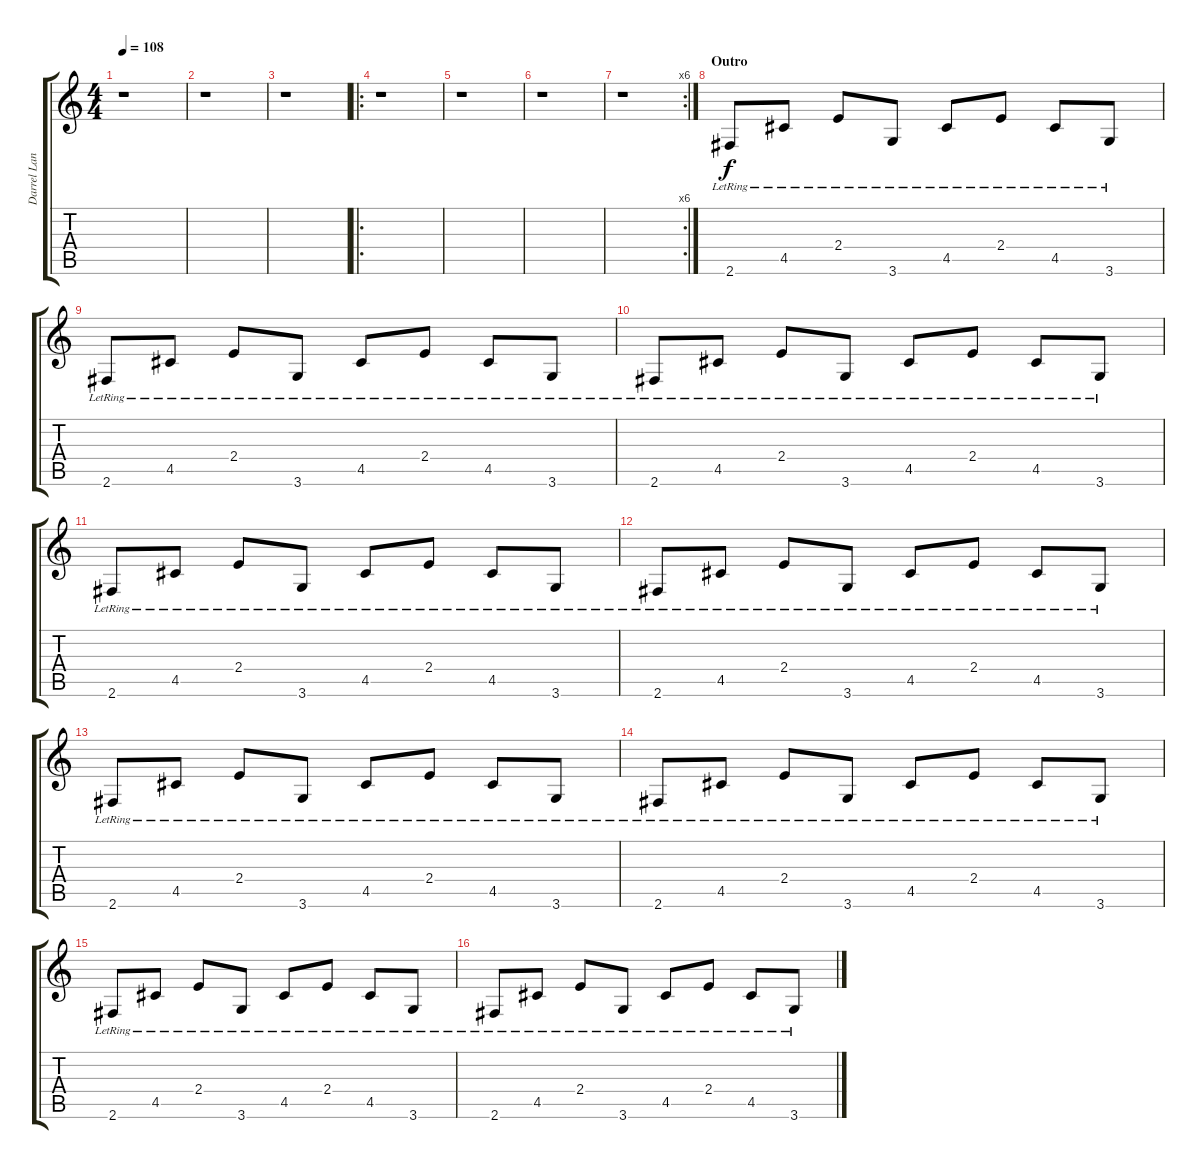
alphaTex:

\track ("Darrel Lance Abbot" "Darrel Lan") {instrument acousticguitarsteel}
\staff {score tabs}
\tuning (E4 B3 G3 D3 A2 E2) {hide}
\ts (4 4)
\tempo 108
\clef g2
\ks c
r.1{dy f} |
r.1 |
r.1 |
\ro
r.1 |
r.1 |
r.1 |
\rc 6
r.1 |
\section ("" "Outro")
2.6{lr}.8 4.5{lr}.8 2.4{lr}.8 3.6{lr}.8 4.5{lr}.8 2.4{lr}.8 4.5{lr}.8 3.6{lr}.8 |
2.6{lr}.8 4.5{lr}.8 2.4{lr}.8 3.6{lr}.8 4.5{lr}.8 2.4{lr}.8 4.5{lr}.8 3.6{lr}.8 |
2.6{lr}.8 4.5{lr}.8 2.4{lr}.8 3.6{lr}.8 4.5{lr}.8 2.4{lr}.8 4.5{lr}.8 3.6{lr}.8 |
2.6{lr}.8 4.5{lr}.8 2.4{lr}.8 3.6{lr}.8 4.5{lr}.8 2.4{lr}.8 4.5{lr}.8 3.6{lr}.8 |
2.6{lr}.8 4.5{lr}.8 2.4{lr}.8 3.6{lr}.8 4.5{lr}.8 2.4{lr}.8 4.5{lr}.8 3.6{lr}.8 |
2.6{lr}.8 4.5{lr}.8 2.4{lr}.8 3.6{lr}.8 4.5{lr}.8 2.4{lr}.8 4.5{lr}.8 3.6{lr}.8 |
2.6{lr}.8 4.5{lr}.8 2.4{lr}.8 3.6{lr}.8 4.5{lr}.8 2.4{lr}.8 4.5{lr}.8 3.6{lr}.8 |
2.6{lr}.8 4.5{lr}.8 2.4{lr}.8 3.6{lr}.8 4.5{lr}.8 2.4{lr}.8 4.5{lr}.8 3.6{lr}.8 |
2.6{lr}.8 4.5{lr}.8 2.4{lr}.8 3.6{lr}.8 4.5{lr}.8 2.4{lr}.8 4.5{lr}.8 3.6{lr}.8
